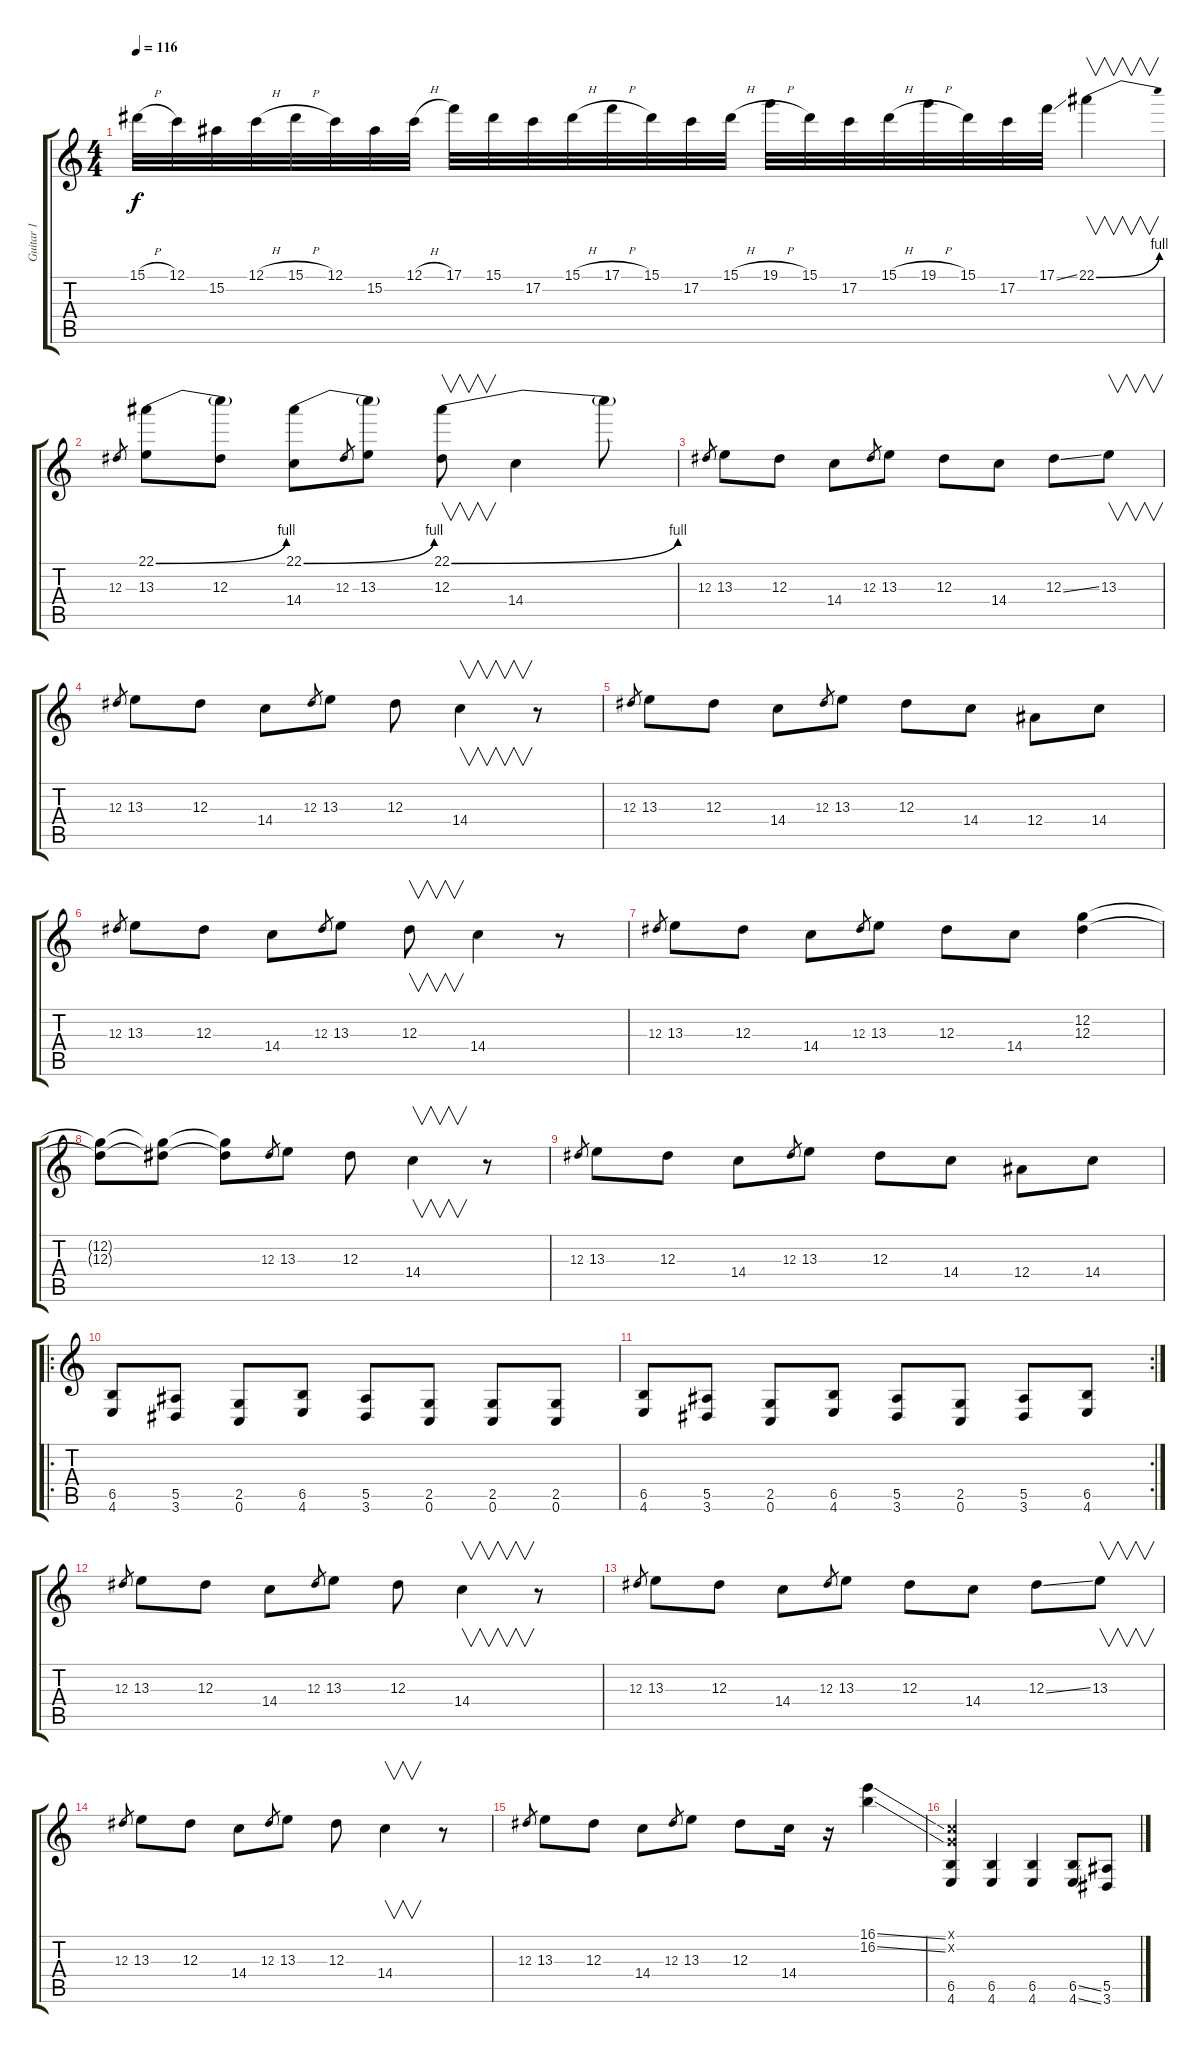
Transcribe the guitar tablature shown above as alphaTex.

\track ("Guitar 1" "Guitar 1") {instrument distortionguitar}
\staff {score tabs}
\tuning (C4 G3 Eb3 Bb2 F2 C2) {hide}
\ts (4 4)
\tempo 116
\clef g2
\ks c
15.1{h}.32{dy f} 12.1.32 15.2.32 12.1{h}.32 15.1{h}.32 12.1.32 15.2.32 12.1{h}.32 17.1.32 15.1.32 17.2.32 15.1{h}.32 17.1{h}.32 15.1.32 17.2.32 15.1{h}.32 19.1{h}.32 15.1.32 17.2.32 15.1{h}.32 19.1{h}.32 15.1.32 17.2.32 17.1{ss}.32 22.1{be (bend 0 0 60 4)}.4{v} |
12.3.8{gr} (22.1{be (bend 0 0 60 4)} 13.3).8 (22.1{t} 12.3).8 (22.1{be (bend 0 0 60 4)} 14.4).8 12.3.8{gr} (22.1{t} 13.3).8 (22.1{be (bend 0 0 60 4)} 12.3).8{v} 14.4.4 22.1{t}.8 |
12.3.8{gr} 13.3.8 12.3.8 14.4.8 12.3.8{gr} 13.3.8 12.3.8 14.4.8 12.3{ss}.8 13.3.8{v} |
12.3.8{gr} 13.3.8 12.3.8 14.4.8 12.3.8{gr} 13.3.8 12.3.8 14.4.4{v} r.8 |
12.3.8{gr} 13.3.8 12.3.8 14.4.8 12.3.8{gr} 13.3.8 12.3.8 14.4.8 12.4.8 14.4.8 |
12.3.8{gr} 13.3.8 12.3.8 14.4.8 12.3.8{gr} 13.3.8 12.3.8{v} 14.4.4 r.8 |
12.3.8{gr} 13.3.8 12.3.8 14.4.8 12.3.8{gr} 13.3.8 12.3.8 14.4.8 (12.2 12.3).4 |
(12.2{t} 12.3{t}).8 (12.2{t} 12.3{t}).8 (12.2{t} 12.3{t}).8 12.3.8{gr} 13.3.8 12.3.8 14.4.4{v} r.8 |
12.3.8{gr} 13.3.8 12.3.8 14.4.8 12.3.8{gr} 13.3.8 12.3.8 14.4.8 12.4.8 14.4.8 |
\ro
(6.5 4.6).8 (5.5 3.6).8 (2.5 0.6).8 (6.5 4.6).8 (5.5 3.6).8 (2.5 0.6).8 (2.5 0.6).8 (2.5 0.6).8 |
\rc 2
(6.5 4.6).8 (5.5 3.6).8 (2.5 0.6).8 (6.5 4.6).8 (5.5 3.6).8 (2.5 0.6).8 (5.5 3.6).8 (6.5 4.6).8 |
12.3.8{gr} 13.3.8 12.3.8 14.4.8 12.3.8{gr} 13.3.8 12.3.8 14.4.4{v} r.8 |
12.3.8{gr} 13.3.8 12.3.8 14.4.8 12.3.8{gr} 13.3.8 12.3.8 14.4.8 12.3{ss}.8 13.3.8{v} |
12.3.8{gr} 13.3.8 12.3.8 14.4.8 12.3.8{gr} 13.3.8 12.3.8 14.4.4{v} r.8 |
12.3.8{gr} 13.3.8 12.3.8 14.4.8 12.3.8{gr} 13.3.8 12.3.8 14.4.16 r.16 (16.1{ss} 16.2{ss}).4 |
(0.1{x} 0.2{x} 6.5 4.6).4 (6.5 4.6).4 (6.5 4.6).4 (6.5{ss} 4.6{ss}).8 (5.5 3.6).8
